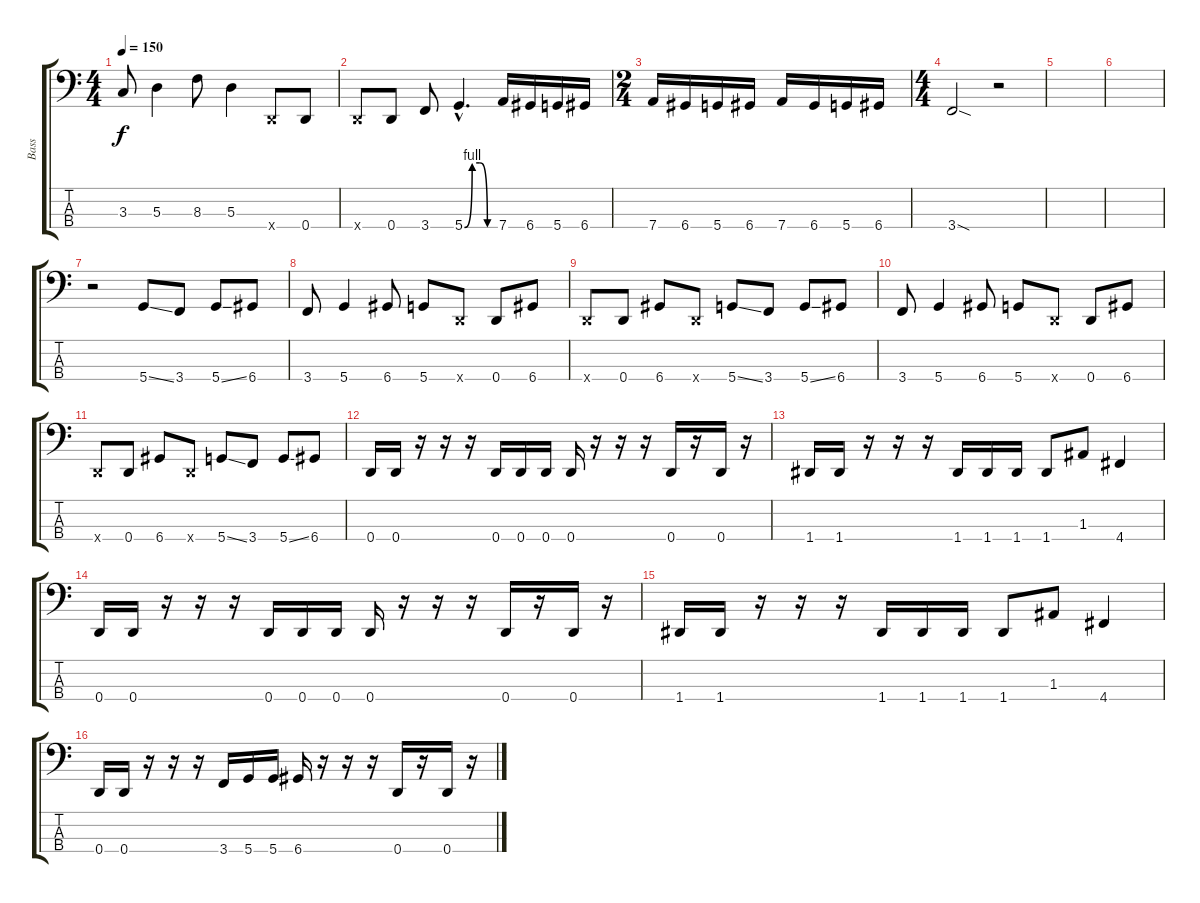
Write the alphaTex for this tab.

\track ("Bass" "Bass") {instrument electricbasspick}
\staff {score tabs}
\tuning (G2 D2 A1 D1) {hide}
\ts (4 4)
\tempo 150
\clef f4
\ks c
3.3.8{dy f} 5.3.4 8.3.8 5.3.4 0.4{x}.8 0.4.8 |
0.4{x}.8 0.4.8 3.4.8 5.4{be (custom 0 0 15 4 30 4 45 0 60 0) hac}.4{d} 7.4.16 6.4.16 5.4.16 6.4.16 |
\ts (2 4)
7.4.16 6.4.16 5.4.16 6.4.16 7.4.16 6.4.16 5.4.16 6.4.16 |
\ts (4 4)
3.4{sod}.2 r.2 |
|
|
r.2 5.4{ss}.8 3.4.8 5.4{ss}.8 6.4.8 |
3.4.8 5.4.4 6.4.8 5.4.8 0.4{x}.8 0.4.8 6.4.8 |
0.4{x}.8 0.4.8 6.4.8 0.4{x}.8 5.4{ss}.8 3.4.8 5.4{ss}.8 6.4.8 |
3.4.8 5.4.4 6.4.8 5.4.8 0.4{x}.8 0.4.8 6.4.8 |
0.4{x}.8 0.4.8 6.4.8 0.4{x}.8 5.4{ss}.8 3.4.8 5.4{ss}.8 6.4.8 |
0.4.16 0.4.16 r.16 r.16 r.16 0.4.16 0.4.16 0.4.16 0.4.16 r.16 r.16 r.16 0.4.16 r.16 0.4.16 r.16 |
1.4.16 1.4.16 r.16 r.16 r.16 1.4.16 1.4.16 1.4.16 1.4.8 1.3.8 4.4.4 |
0.4.16 0.4.16 r.16 r.16 r.16 0.4.16 0.4.16 0.4.16 0.4.16 r.16 r.16 r.16 0.4.16 r.16 0.4.16 r.16 |
1.4.16 1.4.16 r.16 r.16 r.16 1.4.16 1.4.16 1.4.16 1.4.8 1.3.8 4.4.4 |
0.4.16 0.4.16 r.16 r.16 r.16 3.4.16 5.4.16 5.4.16 6.4.16 r.16 r.16 r.16 0.4.16 r.16 0.4.16 r.16
